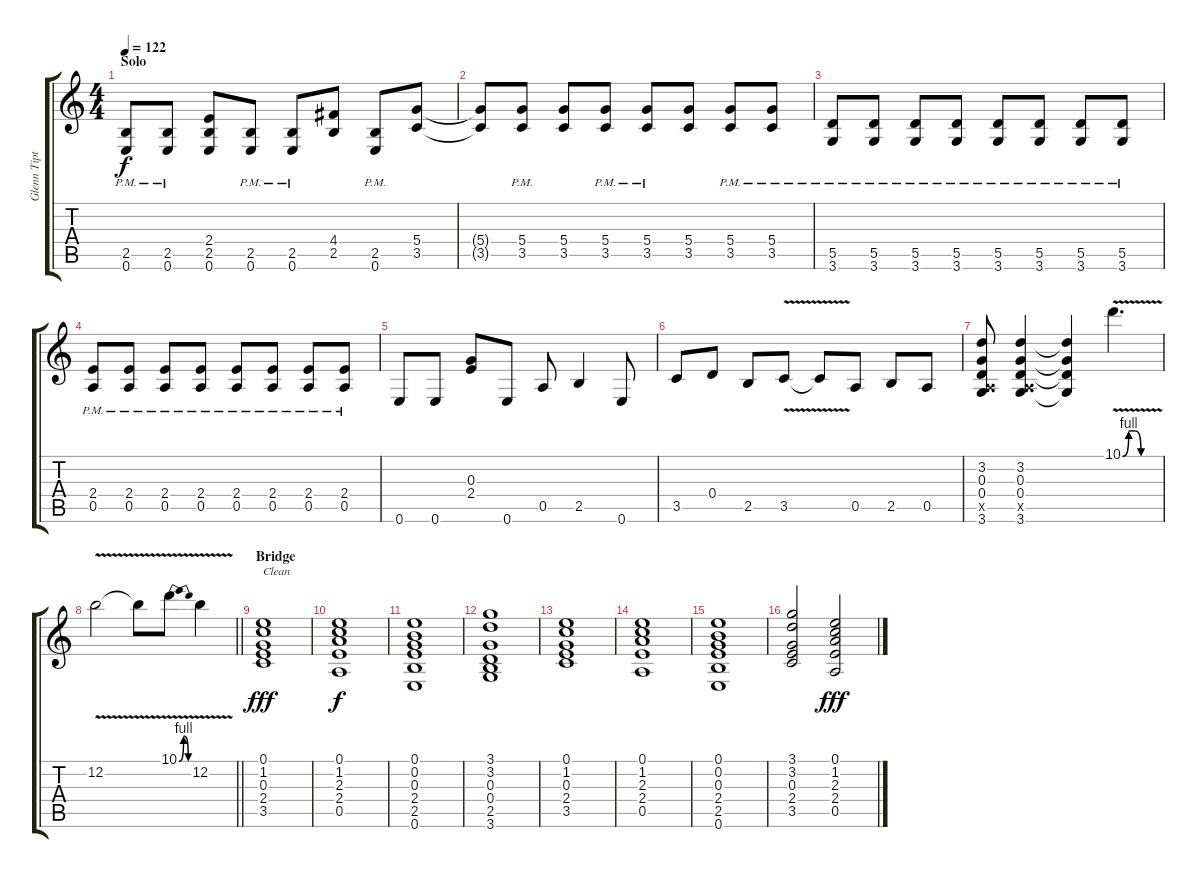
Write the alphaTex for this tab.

\track ("Glenn Tipton" "Glenn Tipt") {instrument overdrivenguitar}
\staff {score tabs}
\tuning (E4 B3 G3 D3 A2 E2) {hide}
\ts (4 4)
\section ("" "Solo")
\tempo 122
\clef g2
\ks c
(2.5{pm} 0.6{pm}).8{dy f} (2.5{pm} 0.6{pm}).8 (2.4 2.5 0.6).8 (2.5{pm} 0.6{pm}).8 (2.5{pm} 0.6{pm}).8 (4.4 2.5).8 (2.5{pm} 0.6{pm}).8 (5.4 3.5).8 |
(5.4{t} 3.5{t}).8 (5.4{pm} 3.5{pm}).8 (5.4 3.5).8 (5.4{pm} 3.5{pm}).8 (5.4{pm} 3.5{pm}).8 (5.4 3.5).8 (5.4{pm} 3.5{pm}).8 (5.4{pm} 3.5{pm}).8 |
(5.5{pm} 3.6{pm}).8 (5.5{pm} 3.6{pm}).8 (5.5{pm} 3.6{pm}).8 (5.5{pm} 3.6{pm}).8 (5.5{pm} 3.6{pm}).8 (5.5{pm} 3.6{pm}).8 (5.5{pm} 3.6{pm}).8 (5.5{pm} 3.6{pm}).8 |
(2.4{pm} 0.5{pm}).8 (2.4{pm} 0.5{pm}).8 (2.4{pm} 0.5{pm}).8 (2.4{pm} 0.5{pm}).8 (2.4{pm} 0.5{pm}).8 (2.4{pm} 0.5{pm}).8 (2.4{pm} 0.5{pm}).8 (2.4{pm} 0.5{pm}).8 |
0.6.8{volume 14} 0.6.8 (0.3 2.4).8 0.6.8 0.5.8 2.5.4 0.6.8 |
3.5.8 0.4.8 2.5.8 3.5{v}.8 3.5{t}.8 0.5.8 2.5.8 0.5.8 |
(3.2 0.3 0.4 0.5{x} 3.6).8 (3.2 0.3 0.4 0.5{x} 3.6).4 (3.2{t} 0.3{t} 0.4{t} 3.6{t}).4 10.1{be (custom 0 0 10 4 20 4 30 0 60 0) v}.4{d} |
\barLineRight lightlight
12.2{v}.2 12.2{t}.8 10.1{be (bendrelease 0 0 15 4 45 4 60 0) v}.8 12.2{v}.4 |
\section ("" "Bridge")
(0.1 1.2 0.3 2.4 3.5).1{txt "Clean" dy fff instrument electricguitarclean} |
(0.1 1.2 2.3 2.4 0.5).1{dy f} |
(0.1 0.2 0.3 2.4 2.5 0.6).1 |
(3.1 3.2 0.3 0.4 2.5 3.6).1 |
(0.1 1.2 0.3 2.4 3.5).1 |
(0.1 1.2 2.3 2.4 0.5).1 |
(0.1 0.2 0.3 2.4 2.5 0.6).1 |
(3.1 3.2 0.3 2.4 3.5).2 (0.1 1.2 2.3 2.4 0.5).2{dy fff}
